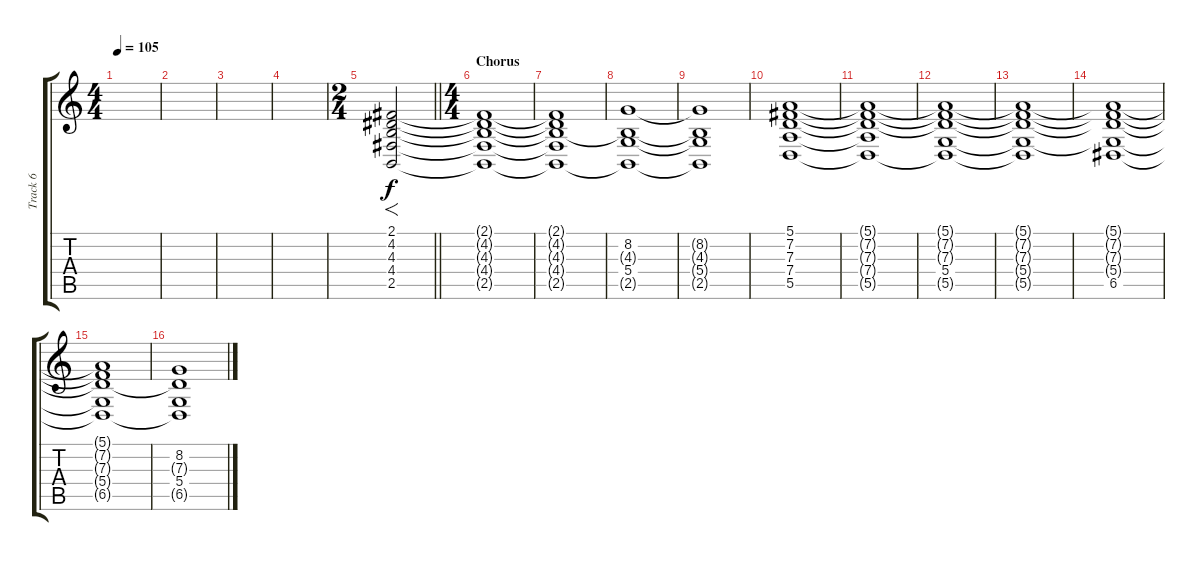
\track ("Track 6" "Track 6") {instrument stringensemble1}
\staff {score tabs}
\tuning (E4 B3 G3 D3 A2 E2) {hide}
\ts (4 4)
\tempo 105
\clef g2
\ks c
|
|
|
|
\ts (2 4)
\barLineRight lightlight
(2.1 4.2 4.3 4.4 2.5).2{f} |
\ts (4 4)
\section ("" "Chorus")
(2.1{t} 4.2{t} 4.3{t} 4.4{t} 2.5{t}).1 |
(2.1{t} 4.2{t} 4.3{t} 4.4{t} 2.5{t}).1 |
(8.2 4.3{t} 5.4 2.5{t}).1 |
(8.2{t} 4.3{t} 5.4{t} 2.5{t}).1 |
(5.1 7.2 7.3 7.4 5.5).1 |
(5.1{t} 7.2{t} 7.3{t} 7.4{t} 5.5{t}).1 |
(5.1{t} 7.2{t} 7.3{t} 5.4 5.5{t}).1 |
(5.1{t} 7.2{t} 7.3{t} 5.4{t} 5.5{t}).1 |
(5.1{t} 7.2{t} 7.3{t} 5.4{t} 6.5).1 |
(5.1{t} 7.2{t} 7.3{t} 5.4{t} 6.5{t}).1 |
(8.2 7.3{t} 5.4 6.5{t}).1
